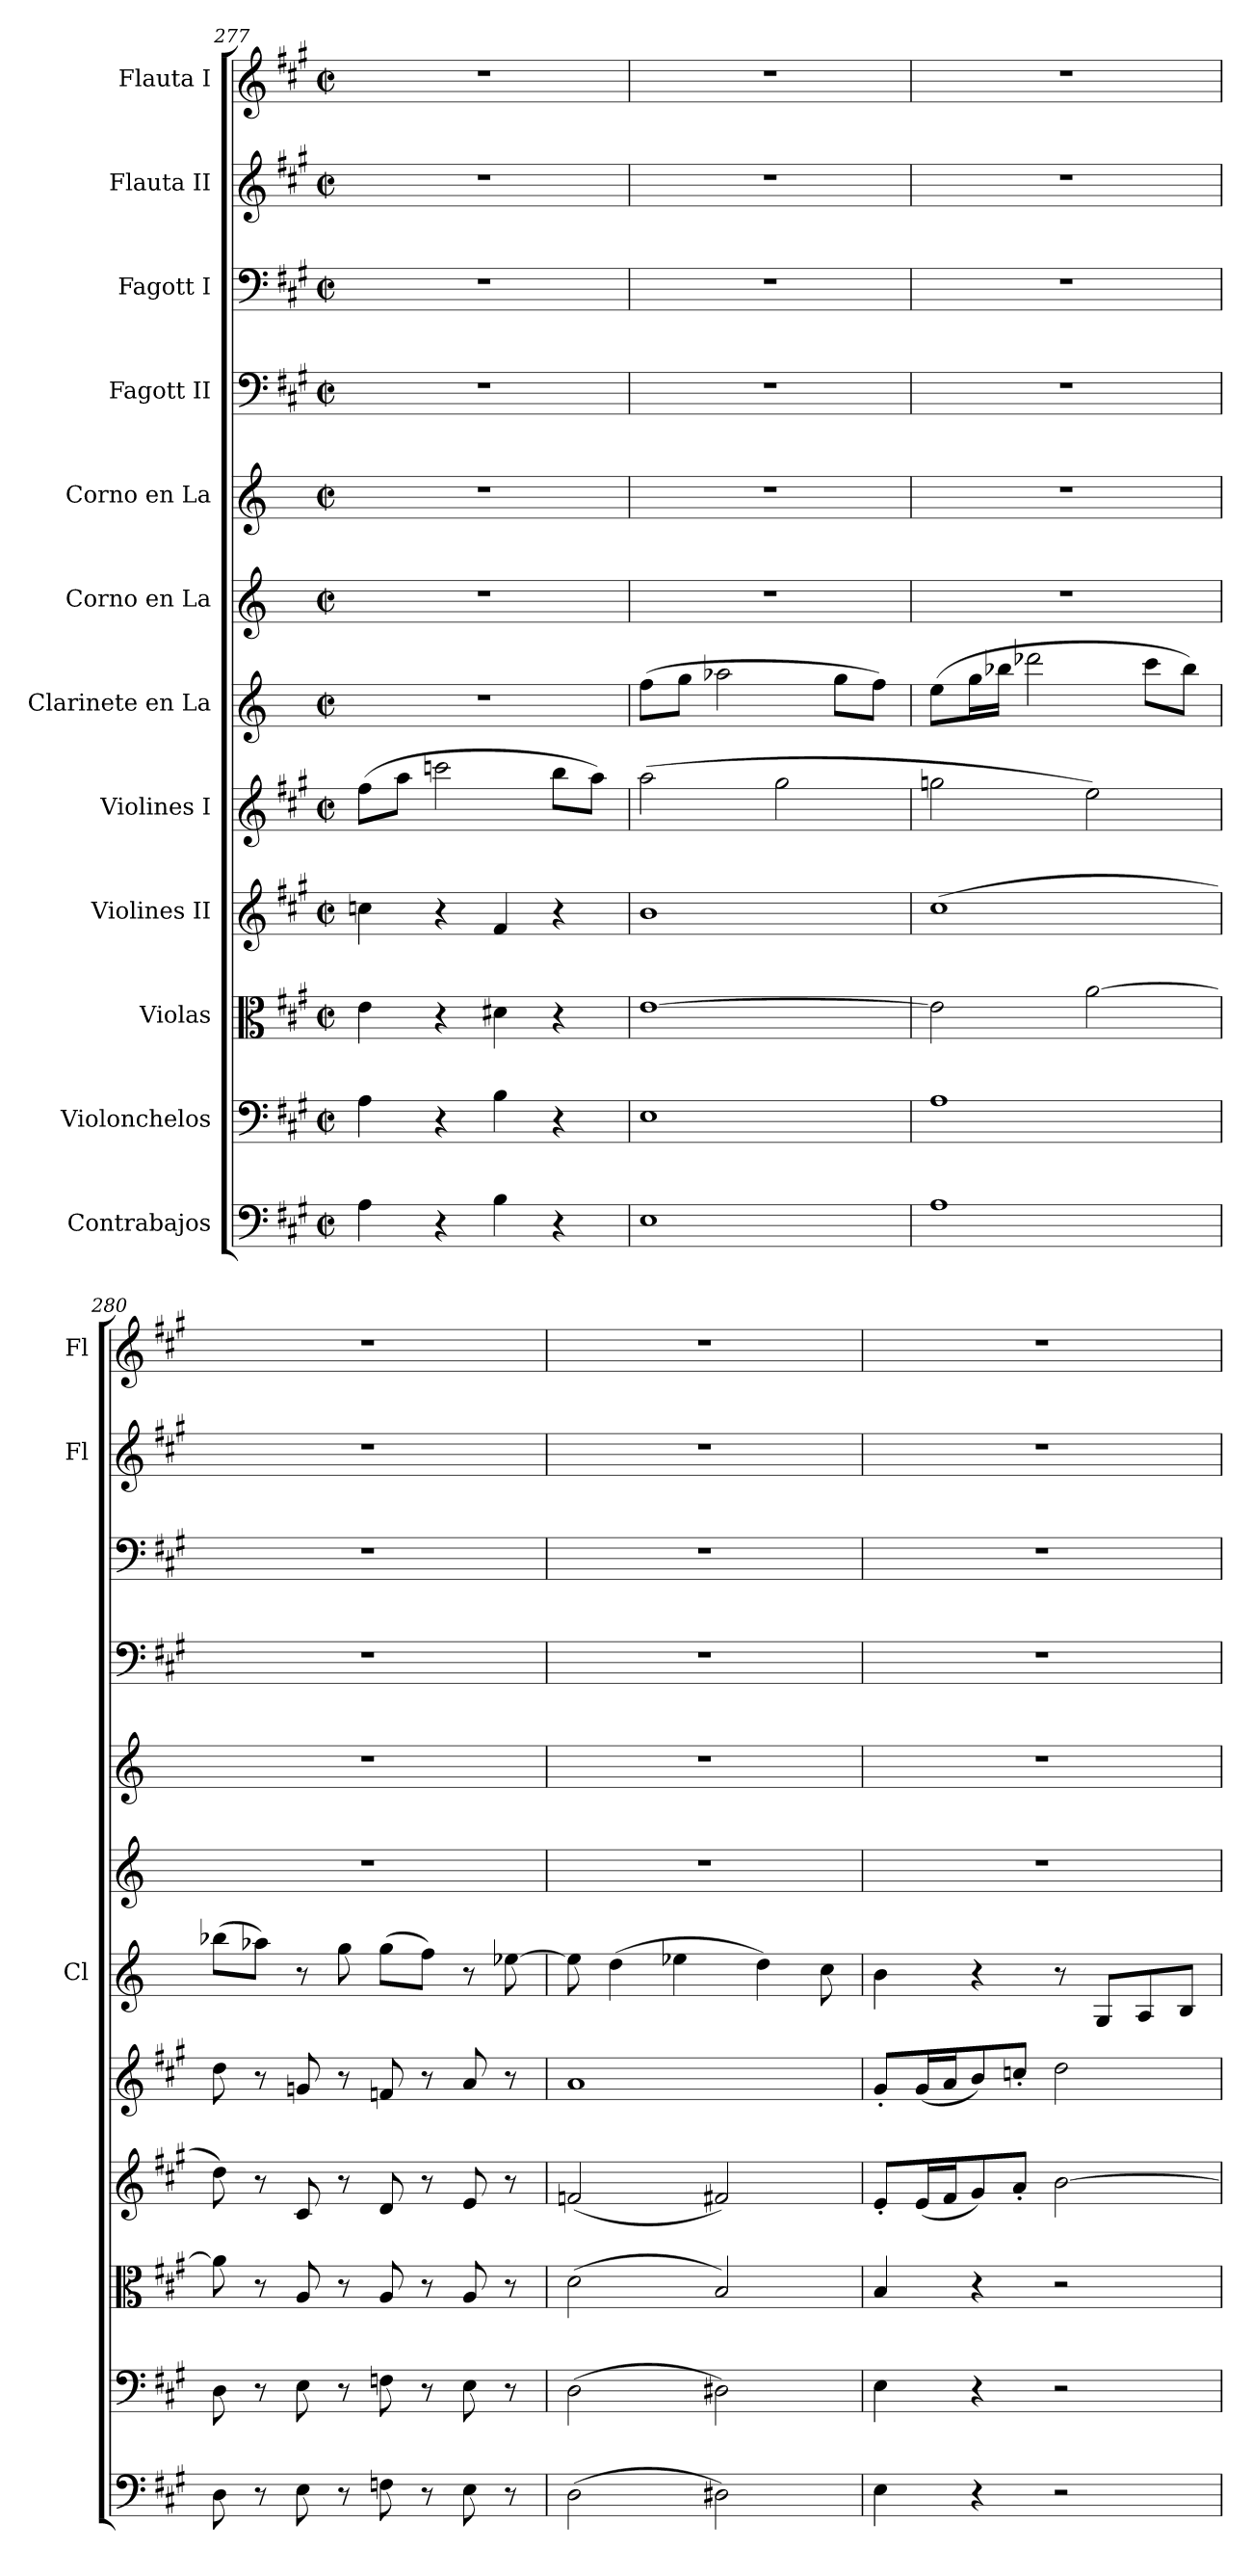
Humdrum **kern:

**kern	**kern	**kern	**kern	**kern	**kern	**kern	**kern	**kern	**kern	**kern	**kern
*part12	*part11	*part10	*part9	*part8	*part7	*part6	*part5	*part4	*part3	*part2	*part1
*staff12	*staff11	*staff10	*staff9	*staff8	*staff7	*staff6	*staff5	*staff4	*staff3	*staff2	*staff1
*I"Contrabajos	*I"Violonchelos	*I"Violas	*I"Violines II	*I"Violines I	*I"Clarinete en La	*I"Corno en La	*I"Corno en La	*I"Fagott II	*I"Fagott I	*I"Flauta II	*I"Flauta I
*	*	*	*	*	*I'Cl	*	*	*	*	*I'Fl	*I'Fl
*clefF4	*clefF4	*clefC3	*clefG2	*clefG2	*clefG2	*clefG2	*clefG2	*clefF4	*clefF4	*clefG2	*clefG2
*ITrd7c12	*	*	*	*	*ITrd2c3	*ITrd2c3	*ITrd2c3	*	*	*	*
*k[f#c#g#]	*k[f#c#g#]	*k[f#c#g#]	*k[f#c#g#]	*k[f#c#g#]	*k[f#c#g#]	*k[f#c#g#]	*k[f#c#g#]	*k[f#c#g#]	*k[f#c#g#]	*k[f#c#g#]	*k[f#c#g#]
*M2/2	*M2/2	*M2/2	*M2/2	*M2/2	*M2/2	*M2/2	*M2/2	*M2/2	*M2/2	*M2/2	*M2/2
*met(c|)	*met(c|)	*met(c|)	*met(c|)	*met(c|)	*met(c|)	*met(c|)	*met(c|)	*met(c|)	*met(c|)	*met(c|)	*met(c|)
=277	=277	=277	=277	=277	=277	=277	=277	=277	=277	=277	=277
4AA\	4A\	4e\	4ccn\	(>8ff#\L	1r	1r	1r	1r	1r	1r	1r
.	.	.	.	8aa\J	.	.	.	.	.	.	.
4r	4r	4r	4r	2cccn\	.	.	.	.	.	.	.
4BB\	4B\	4d#X\	4f#/	.	.	.	.	.	.	.	.
4r	4r	4r	4r	8bb\L	.	.	.	.	.	.	.
.	.	.	.	8aa\J)	.	.	.	.	.	.	.
=278	=278	=278	=278	=278	=278	=278	=278	=278	=278	=278	=278
1EE	1E	[1e	1b	(>2aa\	(>8dd\L	1r	1r	1r	1r	1r	1r
.	.	.	.	.	8ee\J	.	.	.	.	.	.
.	.	.	.	.	2ffn\	.	.	.	.	.	.
.	.	.	.	2gg#\	.	.	.	.	.	.	.
.	.	.	.	.	8ee\L	.	.	.	.	.	.
.	.	.	.	.	8dd\J)	.	.	.	.	.	.
=279	=279	=279	=279	=279	=279	=279	=279	=279	=279	=279	=279
1AA	1A	2e\]	(>1cc#	2ggn\	(>8cc#\L	1r	1r	1r	1r	1r	1r
.	.	.	.	.	16ee\L	.	.	.	.	.	.
.	.	.	.	.	16ggn\JJ	.	.	.	.	.	.
.	.	.	.	.	2bb-X\	.	.	.	.	.	.
.	.	[2a\	.	2ee\)	.	.	.	.	.	.	.
.	.	.	.	.	8aa\L	.	.	.	.	.	.
.	.	.	.	.	8gg\J)	.	.	.	.	.	.
=280	=280	=280	=280	=280	=280	=280	=280	=280	=280	=280	=280
8DD\	8D\	8a\]	8dd\)	8dd\	(>8ggn\L	1r	1r	1r	1r	1r	1r
8r	8r	8r	8r	8r	8ffn\J)	.	.	.	.	.	.
8EE\	8E\	8A/	8c#/	8gn/	8r	.	.	.	.	.	.
8r	8r	8r	8r	8r	8ee\	.	.	.	.	.	.
8FFn\	8Fn\	8A/	8d/	8fn/	(>8ee\L	.	.	.	.	.	.
8r	8r	8r	8r	8r	8dd\J)	.	.	.	.	.	.
8EE\	8E\	8A/	8e/	8a/	8r	.	.	.	.	.	.
8r	8r	8r	8r	8r	[8ccn\	.	.	.	.	.	.
=281	=281	=281	=281	=281	=281	=281	=281	=281	=281	=281	=281
(>2DD\	(>2D\	(>2d\	(<2fn/	1a	8cc\]	1r	1r	1r	1r	1r	1r
.	.	.	.	.	(>4b\	.	.	.	.	.	.
.	.	.	.	.	4ccn\	.	.	.	.	.	.
2DD#X\)	2D#X\)	2B/)	2f#X/)	.	.	.	.	.	.	.	.
.	.	.	.	.	4b\)	.	.	.	.	.	.
.	.	.	.	.	8a\	.	.	.	.	.	.
=282	=282	=282	=282	=282	=282	=282	=282	=282	=282	=282	=282
4EE\	4E\	4B/	8e'/L	8g#'/L	4g#\	1r	1r	1r	1r	1r	1r
.	.	.	(<16e/L	(<16g#/L	.	.	.	.	.	.	.
.	.	.	16f#/J	16a/J	.	.	.	.	.	.	.
4r	4r	4r	8g#/)	8b/)	4r	.	.	.	.	.	.
.	.	.	8a'/J	8ccn'/J	.	.	.	.	.	.	.
2r	2r	2r	[2b\	2dd\	8r	.	.	.	.	.	.
.	.	.	.	.	8E/L	.	.	.	.	.	.
.	.	.	.	.	8F#/	.	.	.	.	.	.
.	.	.	.	.	8G#/J	.	.	.	.	.	.
=	=	=	=	=	=	=	=	=	=	=	=
*-	*-	*-	*-	*-	*-	*-	*-	*-	*-	*-	*-
